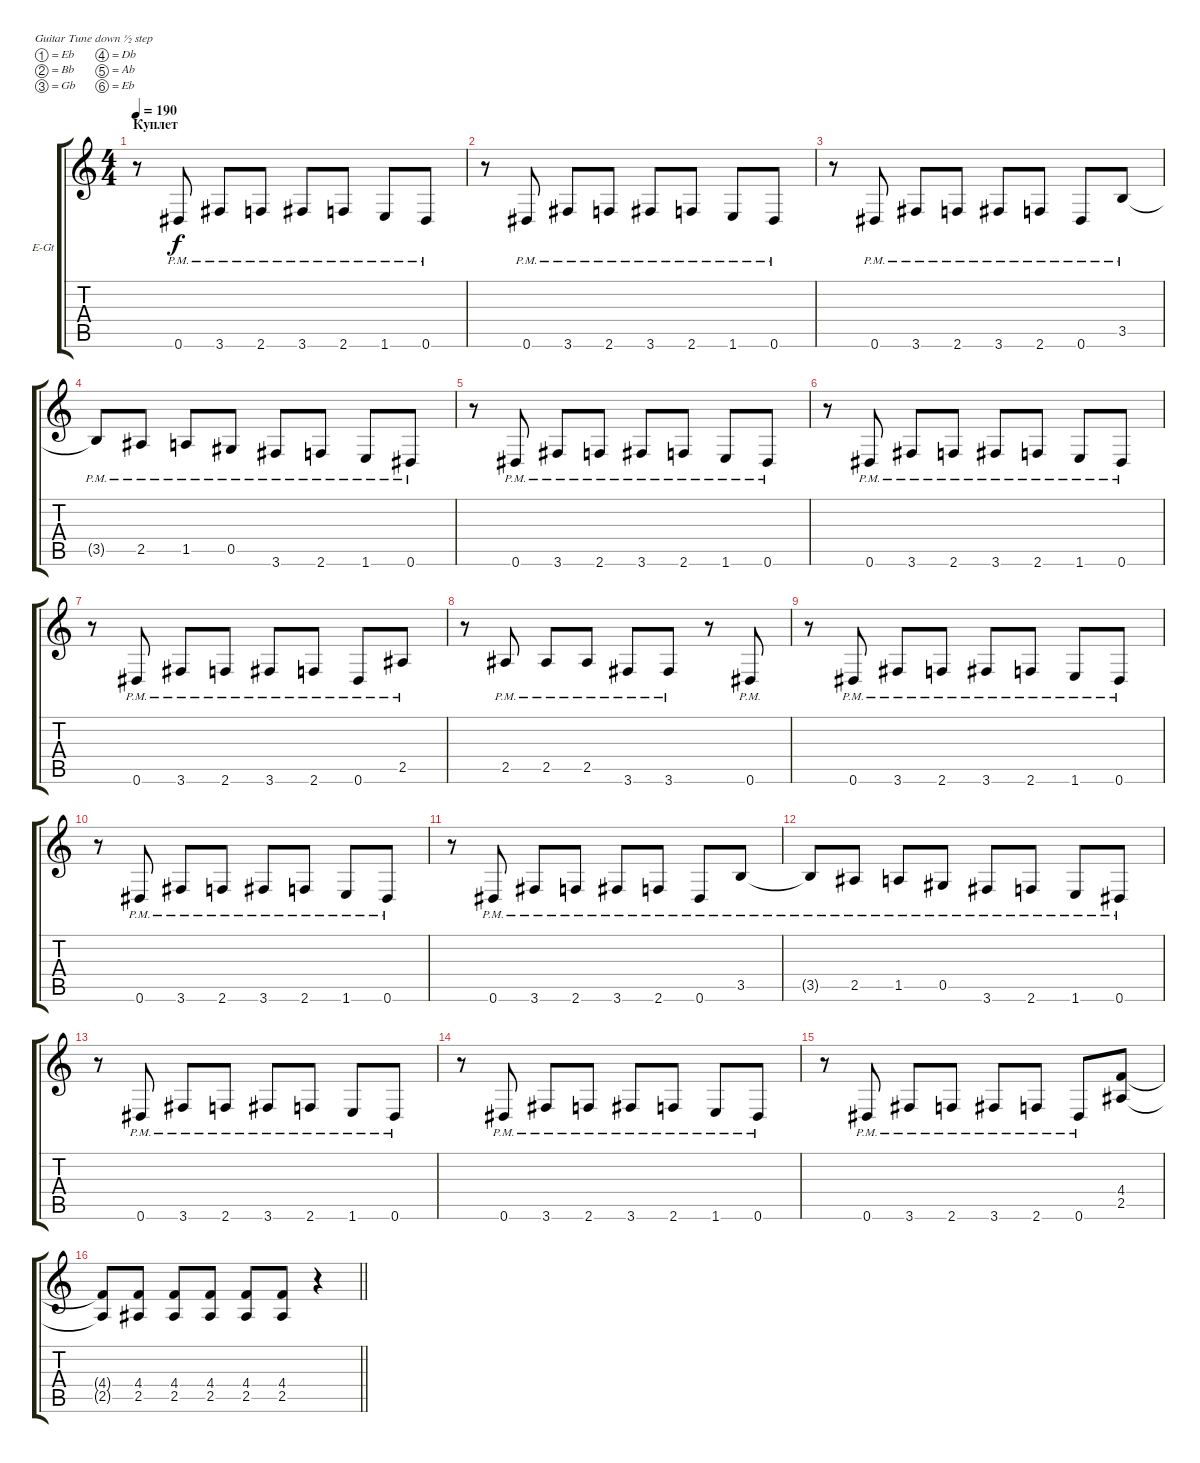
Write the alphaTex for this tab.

\bracketExtendMode groupsimilarinstruments
\firstSystemTrackNameOrientation horizontal
\otherSystemsTrackNameOrientation horizontal
\track ("Сергей Попов" "E-Gt") {instrument distortionguitar}
\staff {score tabs}
\tuning (Eb4 Bb3 Gb3 Db3 Ab2 Eb2)
\ts (4 4)
\section ("" "Куплет")
\tempo 190
\clef g2
\ks c
r.8{dy f} 0.6{pm}.8 3.6{pm}.8 2.6{pm}.8 3.6{pm}.8 2.6{pm}.8 1.6{pm}.8 0.6{pm}.8 |
r.8 0.6{pm}.8 3.6{pm}.8 2.6{pm}.8 3.6{pm}.8 2.6{pm}.8 1.6{pm}.8 0.6{pm}.8 |
r.8 0.6{pm}.8 3.6{pm}.8 2.6{pm}.8 3.6{pm}.8 2.6{pm}.8 0.6{pm}.8 3.5{pm}.8 |
3.5{pm t}.8 2.5{pm}.8 1.5{pm}.8 0.5{pm}.8 3.6{pm}.8 2.6{pm}.8 1.6{pm}.8 0.6{pm}.8 |
r.8 0.6{pm}.8 3.6{pm}.8 2.6{pm}.8 3.6{pm}.8 2.6{pm}.8 1.6{pm}.8 0.6{pm}.8 |
r.8 0.6{pm}.8 3.6{pm}.8 2.6{pm}.8 3.6{pm}.8 2.6{pm}.8 1.6{pm}.8 0.6{pm}.8 |
r.8 0.6{pm}.8 3.6{pm}.8 2.6{pm}.8 3.6{pm}.8 2.6{pm}.8 0.6{pm}.8 2.5{pm}.8 |
r.8 2.5{pm}.8 2.5{pm}.8 2.5{pm}.8 3.6{pm}.8 3.6{pm}.8 r.8 0.6{pm}.8 |
r.8 0.6{pm}.8 3.6{pm}.8 2.6{pm}.8 3.6{pm}.8 2.6{pm}.8 1.6{pm}.8 0.6{pm}.8 |
r.8 0.6{pm}.8 3.6{pm}.8 2.6{pm}.8 3.6{pm}.8 2.6{pm}.8 1.6{pm}.8 0.6{pm}.8 |
r.8 0.6{pm}.8 3.6{pm}.8 2.6{pm}.8 3.6{pm}.8 2.6{pm}.8 0.6{pm}.8 3.5{pm}.8 |
3.5{pm t}.8 2.5{pm}.8 1.5{pm}.8 0.5{pm}.8 3.6{pm}.8 2.6{pm}.8 1.6{pm}.8 0.6{pm}.8 |
r.8 0.6{pm}.8 3.6{pm}.8 2.6{pm}.8 3.6{pm}.8 2.6{pm}.8 1.6{pm}.8 0.6{pm}.8 |
r.8 0.6{pm}.8 3.6{pm}.8 2.6{pm}.8 3.6{pm}.8 2.6{pm}.8 1.6{pm}.8 0.6{pm}.8 |
r.8 0.6{pm}.8 3.6{pm}.8 2.6{pm}.8 3.6{pm}.8 2.6{pm}.8 0.6{pm}.8 (4.4 2.5).8 |
\barLineRight lightlight
(4.4{t} 2.5{t}).8 (4.4 2.5).8 (4.4 2.5).8 (4.4 2.5).8 (4.4 2.5).8 (4.4 2.5).8 r.4
